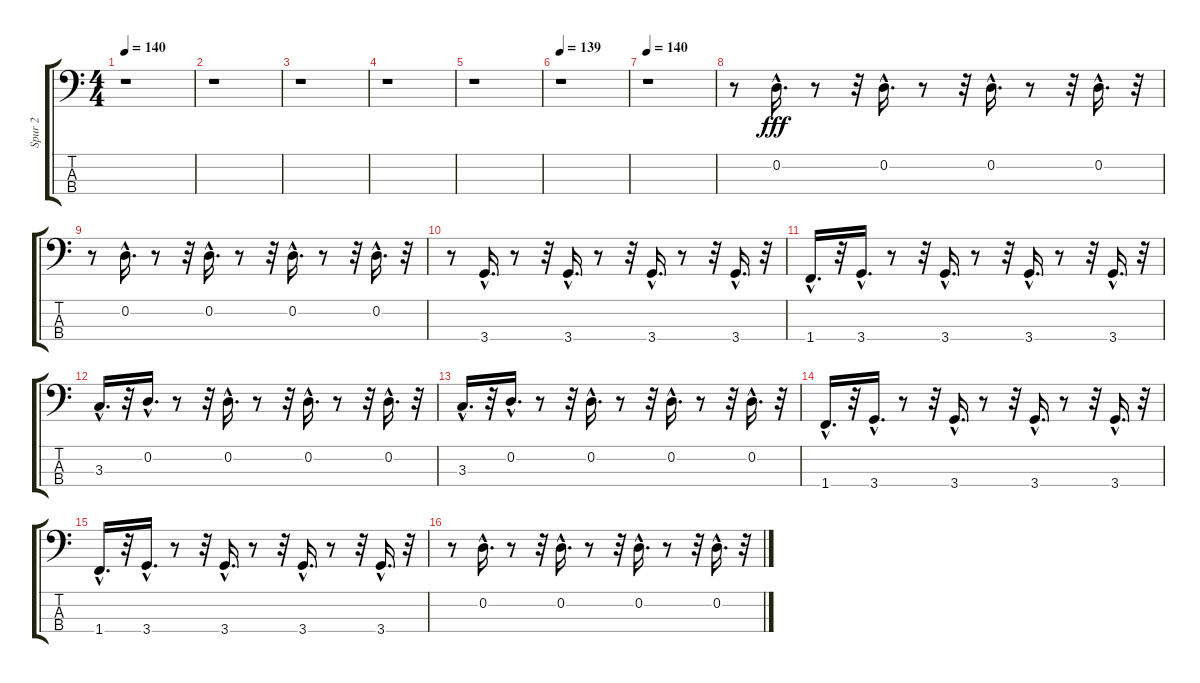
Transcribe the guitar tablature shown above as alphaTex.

\track ("Spur 2" "Spur 2") {instrument electricbassfinger}
\staff {score tabs}
\tuning (G2 D2 A1 E1) {hide}
\ts (4 4)
\tempo 140
\clef f4
\ks c
r.1{dy fff} |
r.1 |
r.1 |
r.1 |
r.1 |
\tempo 139
r.1 |
\tempo 140
r.1 |
r.8 0.2{hac}.16{d} r.8 r.32 0.2{hac}.16{d} r.8 r.32 0.2{hac}.16{d} r.8 r.32 0.2{hac}.16{d} r.32 |
r.8 0.2{hac}.16{d} r.8 r.32 0.2{hac}.16{d} r.8 r.32 0.2{hac}.16{d} r.8 r.32 0.2{hac}.16{d} r.32 |
r.8 3.4{hac}.16{d} r.8 r.32 3.4{hac}.16{d} r.8 r.32 3.4{hac}.16{d} r.8 r.32 3.4{hac}.16{d} r.32 |
1.4{hac}.16{d} r.32 3.4{hac}.16{d} r.8 r.32 3.4{hac}.16{d} r.8 r.32 3.4{hac}.16{d} r.8 r.32 3.4{hac}.16{d} r.32 |
3.3{hac}.16{d} r.32 0.2{hac}.16{d} r.8 r.32 0.2{hac}.16{d} r.8 r.32 0.2{hac}.16{d} r.8 r.32 0.2{hac}.16{d} r.32 |
3.3{hac}.16{d} r.32 0.2{hac}.16{d} r.8 r.32 0.2{hac}.16{d} r.8 r.32 0.2{hac}.16{d} r.8 r.32 0.2{hac}.16{d} r.32 |
1.4{hac}.16{d} r.32 3.4{hac}.16{d} r.8 r.32 3.4{hac}.16{d} r.8 r.32 3.4{hac}.16{d} r.8 r.32 3.4{hac}.16{d} r.32 |
1.4{hac}.16{d} r.32 3.4{hac}.16{d} r.8 r.32 3.4{hac}.16{d} r.8 r.32 3.4{hac}.16{d} r.8 r.32 3.4{hac}.16{d} r.32 |
r.8 0.2{hac}.16{d} r.8 r.32 0.2{hac}.16{d} r.8 r.32 0.2{hac}.16{d} r.8 r.32 0.2{hac}.16{d} r.32
